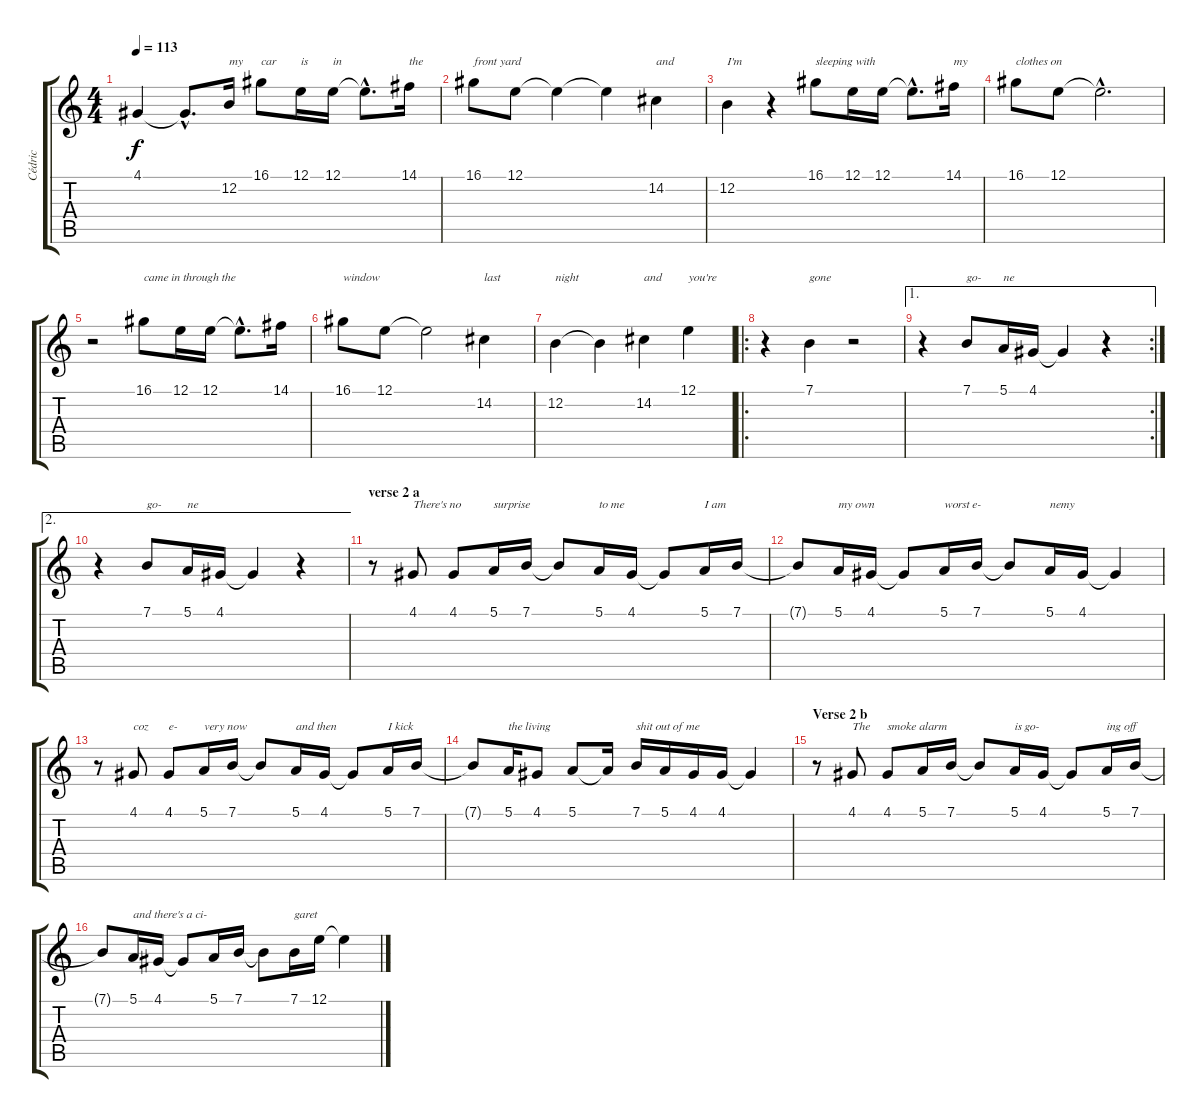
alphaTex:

\track ("Cédric" "Cédric") {instrument frenchhorn}
\staff {score tabs}
\tuning (E4 B3 G3 D3 A2 E2) {hide}
\ts (4 4)
\tempo 113
\clef g2
\ks c
4.1{t}.4{dy f} 4.1{hac t}.8{d} 12.2.16{txt "my"} 16.1.8{txt "car"} 12.1.16{txt "is"} 12.1.16{txt "in"} 12.1{hac t}.8{d} 14.1.16{txt "the"} |
16.1.8{txt "front yard"} 12.1.8 12.1{t}.4 12.1{t}.4 14.2.4{txt "and"} |
12.2.4{txt "I'm"} r.4 16.1.8{txt "sleeping with"} 12.1.16 12.1.16 12.1{hac t}.8{d} 14.1.16{txt "my"} |
16.1.8{txt "clothes on"} 12.1.8 12.1{hac t}.2{d} |
r.2 16.1.8{txt "came in through the"} 12.1.16 12.1.16 12.1{hac t}.8{d} 14.1.16 |
16.1.8{txt "window"} 12.1.8 12.1{t}.2 14.2.4{txt "last"} |
12.2.4{txt "night"} 12.2{t}.4 14.2.4{txt "and "} 12.1.4{txt "you're"} |
\ro
r.4 7.1.4{txt "gone"} r.2 |
\ae 1
\rc 2
r.4 7.1.8{txt "go-"} 5.1.16{txt "ne"} 4.1.16 4.1{t}.4 r.4 |
\ae 2
r.4 7.1.8{txt "go-"} 5.1.16{txt "ne"} 4.1.16 4.1{t}.4 r.4 |
\section ("" "verse 2 a")
r.8 4.1.8{txt "There's no"} 4.1.8 5.1.16{txt "surprise"} 7.1.16 7.1{t}.8 5.1.16{txt "to me"} 4.1.16 4.1{t}.8 5.1.16{txt "I am"} 7.1.16 |
7.1{t}.8 5.1.16{txt "my own"} 4.1.16 4.1{t}.8 5.1.16{txt "worst e-"} 7.1.16 7.1{t}.8 5.1.16{txt "nemy"} 4.1.16 4.1{t}.4 |
r.8 4.1.8{txt "coz"} 4.1.8{txt "e-"} 5.1.16{txt "very now"} 7.1.16 7.1{t}.8 5.1.16{txt "and then"} 4.1.16 4.1{t}.8 5.1.16{txt "I kick"} 7.1.16 |
7.1{t}.8 5.1.16{txt "the living"} 4.1.8 5.1.8 5.1{t}.16 7.1.16{txt "shit out of me"} 5.1.16 4.1.16 4.1.16 4.1{t}.4 |
\section ("" "Verse 2 b")
r.8 4.1.8{txt "The"} 4.1.8{txt "smoke alarm"} 5.1.16 7.1.16 7.1{t}.8 5.1.16{txt "is go-"} 4.1.16 4.1{t}.8 5.1.16{txt "ing off"} 7.1.16 |
7.1{t}.8 5.1.16{txt "and there's a ci-"} 4.1.16 4.1{t}.8 5.1.16 7.1.16 7.1{t}.8 7.1.16{txt "garet"} 12.1.16 12.1{t}.4
